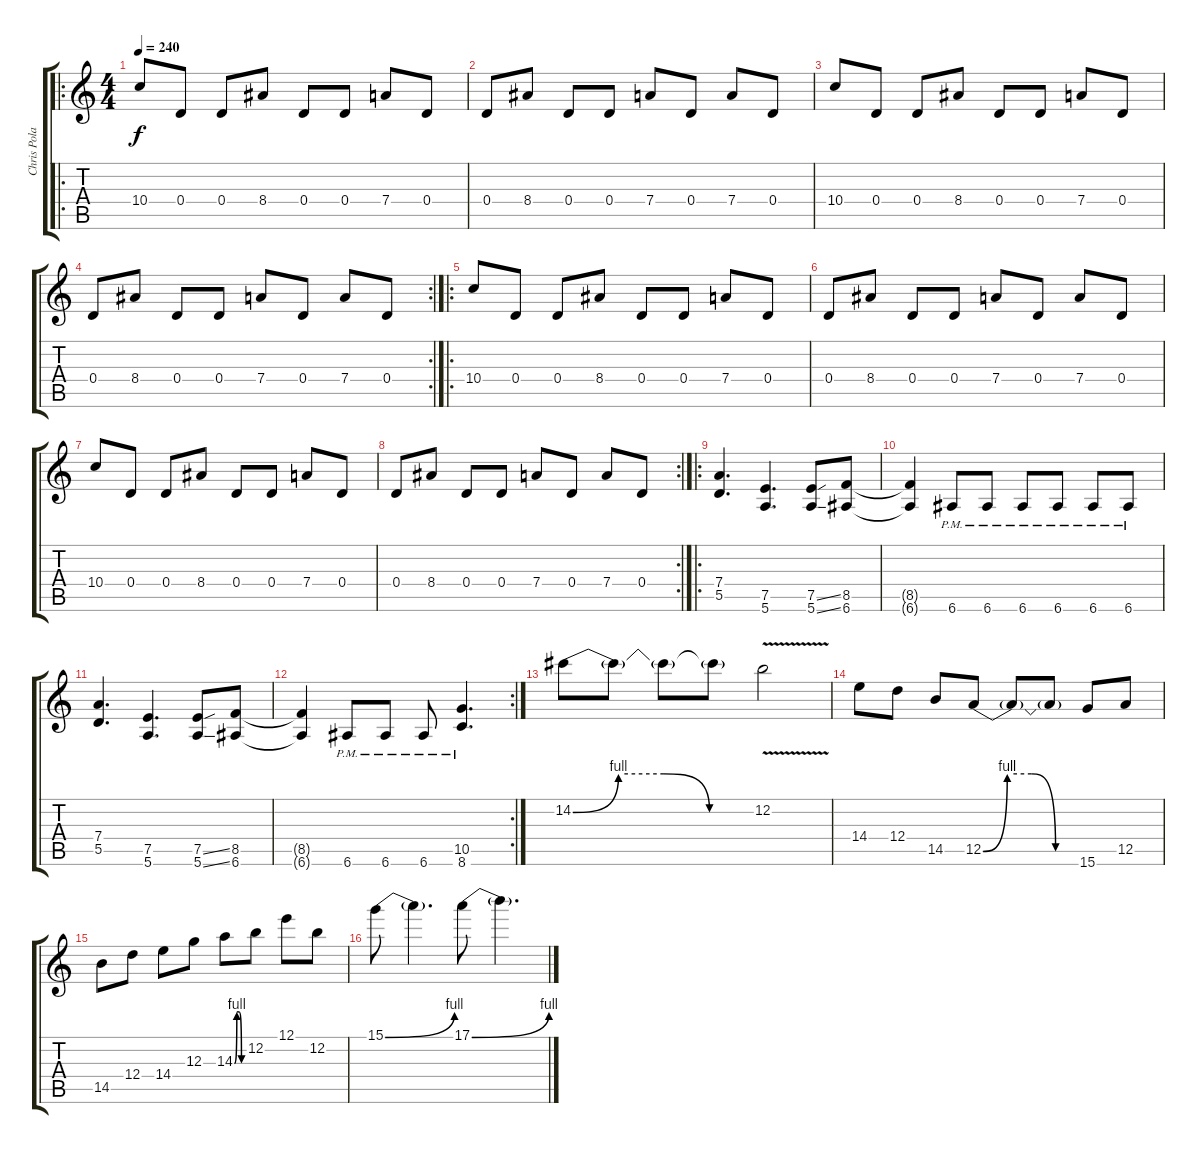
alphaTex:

\track ("Chris Poland" "Chris Pola") {instrument distortionguitar}
\staff {score tabs}
\tuning (E4 B3 G3 D3 A2 E2) {hide}
\ro
\ts (4 4)
\tempo 240
\clef g2
\ks c
10.4.8{dy f} 0.4.8 0.4.8 8.4.8 0.4.8 0.4.8 7.4.8 0.4.8 |
0.4.8 8.4.8 0.4.8 0.4.8 7.4.8 0.4.8 7.4.8 0.4.8 |
10.4.8 0.4.8 0.4.8 8.4.8 0.4.8 0.4.8 7.4.8 0.4.8 |
\rc 2
0.4.8 8.4.8 0.4.8 0.4.8 7.4.8 0.4.8 7.4.8 0.4.8 |
\ro
10.4.8 0.4.8 0.4.8 8.4.8 0.4.8 0.4.8 7.4.8 0.4.8 |
0.4.8 8.4.8 0.4.8 0.4.8 7.4.8 0.4.8 7.4.8 0.4.8 |
10.4.8 0.4.8 0.4.8 8.4.8 0.4.8 0.4.8 7.4.8 0.4.8 |
\rc 2
0.4.8 8.4.8 0.4.8 0.4.8 7.4.8 0.4.8 7.4.8 0.4.8 |
\ro
(7.4 5.5).4{d} (7.5 5.6).4{d} (7.5{ss} 5.6{ss}).8 (8.5 6.6).8 |
(8.5{t} 6.6{t}).4 6.6{pm}.8 6.6{pm}.8 6.6{pm}.8 6.6{pm}.8 6.6{pm}.8 6.6{pm}.8 |
(7.4 5.5).4{d} (7.5 5.6).4{d} (7.5{ss} 5.6{ss}).8 (8.5 6.6).8 |
\rc 2
(8.5{t} 6.6{t}).4 6.6{pm}.8 6.6{pm}.8 6.6{pm}.8 (10.5 8.6{pm}).4{d} |
14.2{be (custom 0 0 15 4 30 4 45 0 60 0)}.8 14.2{t}.8 14.2{t}.8 14.2{t}.8 12.2{v}.2 |
14.4.8 12.4.8 14.5.8 12.5{be (custom 0 0 15 4 30 4 45 0 60 0)}.8 12.5{t}.8 12.5{t}.8 15.6.8 12.5.8 |
14.5.8 12.4.8 14.4.8 12.3.8 14.3{be (custom 0 0 15 4 30 4 45 0 60 0)}.8 12.2.8 12.1.8 12.2.8 |
15.1{be (bend 0 0 60 4)}.8 15.1{t}.4{d} 17.1{be (bend 0 0 60 4)}.8 17.1{t}.4{d}
